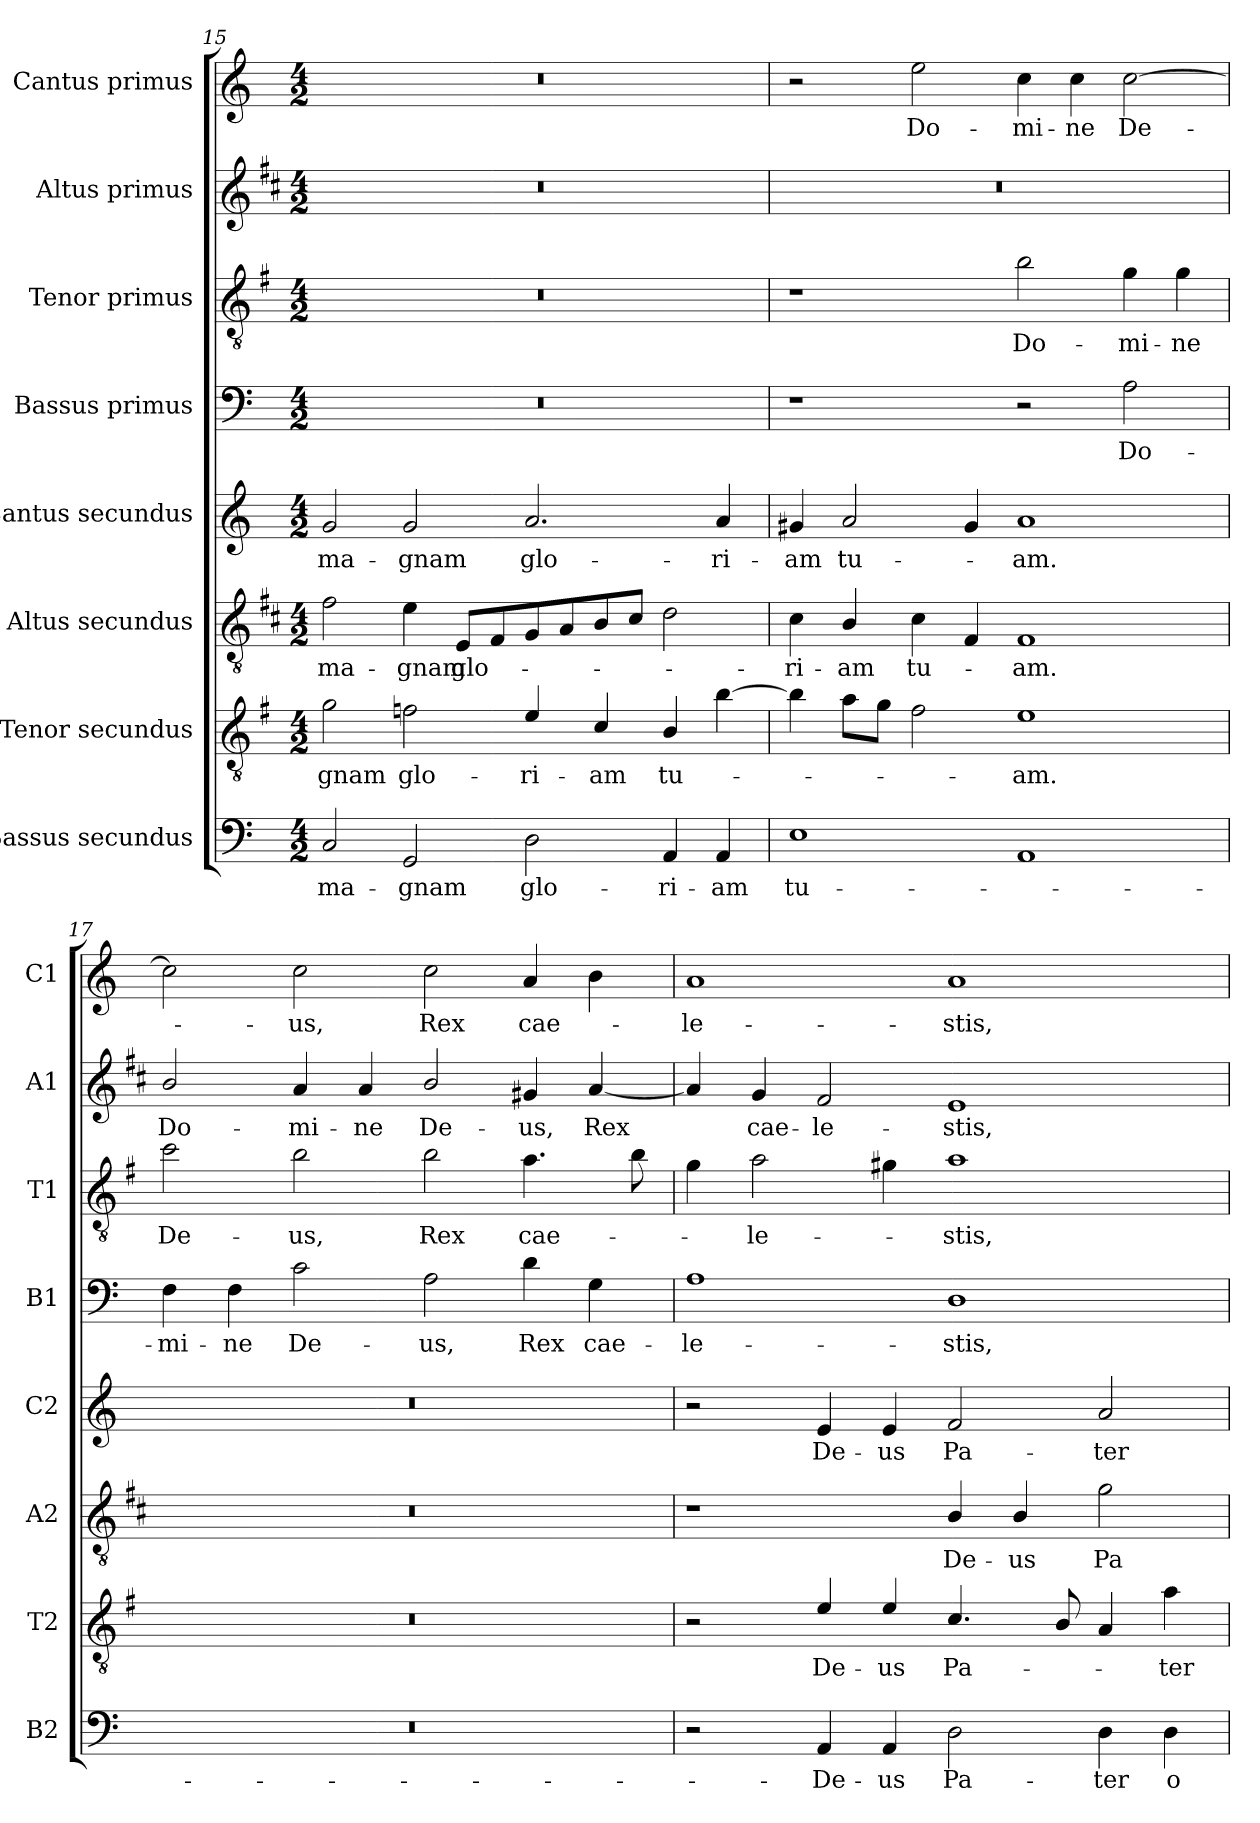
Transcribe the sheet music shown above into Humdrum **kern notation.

**kern	**text	**kern	**text	**kern	**text	**kern	**text	**kern	**text	**kern	**text	**kern	**text	**kern	**text
*part8	*part8	*part7	*part7	*part6	*part6	*part5	*part5	*part4	*part4	*part3	*part3	*part2	*part2	*part1	*part1
*staff8	*staff8	*staff7	*staff7	*staff6	*staff6	*staff5	*staff5	*staff4	*staff4	*staff3	*staff3	*staff2	*staff2	*staff1	*staff1
*I"Bassus secundus	*	*I"Tenor secundus	*	*I"Altus secundus	*	*I"Cantus secundus	*	*I"Bassus primus	*	*I"Tenor primus	*	*I"Altus primus	*	*I"Cantus primus	*
*I'B2	*	*I'T2	*	*I'A2	*	*I'C2	*	*I'B1	*	*I'T1	*	*I'A1	*	*I'C1	*
!!LO:LB:g=z
*clefF4	*	*clefGv2	*	*clefGv2	*	*clefG2	*	*clefF4	*	*clefGv2	*	*clefG2	*	*clefG2	*
*	*	*ITrd4c7	*	*ITrd1c2	*	*	*	*	*	*ITrd4c7	*	*ITrd1c2	*	*	*
*k[]	*	*k[]	*	*k[]	*	*k[]	*	*k[]	*	*k[]	*	*k[]	*	*k[]	*
*C:	*	*C:	*	*C:	*	*C:	*	*C:	*	*C:	*	*C:	*	*C:	*
*M4/2	*	*M4/2	*	*M4/2	*	*M4/2	*	*M4/2	*	*M4/2	*	*M4/2	*	*M4/2	*
=15	=15	=15	=15	=15	=15	=15	=15	=15	=15	=15	=15	=15	=15	=15	=15
!	!LO:LY:b	!	!LO:LY:b	!	!LO:LY:b	!	!LO:LY:b	!	!	!	!	!	!	!	!
2C/	ma-	2c\	-gnam	2e\	ma-	2g/	ma-	0r	.	0r	.	0r	.	0r	.
!	!LO:LY:b	!	!LO:LY:b	!	!LO:LY:b	!	!LO:LY:b	!	!	!	!	!	!	!	!
2GG/	-gnam	2B-X\	glo-	4d\	-gnam	2g/	-gnam	.	.	.	.	.	.	.	.
!	!	!	!	!	!LO:LY:b	!	!	!	!	!	!	!	!	!	!
.	.	.	.	8D/L	glo-	.	.	.	.	.	.	.	.	.	.
.	.	.	.	8E/	.	.	.	.	.	.	.	.	.	.	.
!	!LO:LY:b	!	!LO:LY:b	!	!	!	!LO:LY:b	!	!	!	!	!	!	!	!
2D\	glo-	4A/	-ri-	8F/	.	2.a/	glo-	.	.	.	.	.	.	.	.
.	.	.	.	8G/	.	.	.	.	.	.	.	.	.	.	.
!	!	!	!LO:LY:b	!	!	!	!	!	!	!	!	!	!	!	!
.	.	4F/	-am	8A/	.	.	.	.	.	.	.	.	.	.	.
.	.	.	.	8B/J	.	.	.	.	.	.	.	.	.	.	.
!	!LO:LY:b	!	!LO:LY:b	!	!	!	!	!	!	!	!	!	!	!	!
4AA/	-ri-	4E/	tu-	2c\	.	.	.	.	.	.	.	.	.	.	.
!	!LO:LY:b	!	!	!	!	!	!LO:LY:b	!	!	!	!	!	!	!	!
4AA/	-am	[4e\	.	.	.	4a/	-ri-	.	.	.	.	.	.	.	.
=16	=16	=16	=16	=16	=16	=16	=16	=16	=16	=16	=16	=16	=16	=16	=16
!	!LO:LY:b	!	!	!	!LO:LY:b	!	!LO:LY:b	!	!	!	!	!	!	!	!
1E	tu-	4e\]	.	4B\	-ri-	4g#X/	-am	1r	.	1r	.	0r	.	2r	.
!	!	!	!	!	!LO:LY:b	!	!LO:LY:b	!	!	!	!	!	!	!	!
.	.	8d\L	.	4A/	-am	2a/	tu-	.	.	.	.	.	.	.	.
.	.	8c\J	.	.	.	.	.	.	.	.	.	.	.	.	.
!	!	!	!	!	!LO:LY:b	!	!	!	!	!	!	!	!	!	!LO:LY:b
.	.	2B\	.	4B\	tu-	.	.	.	.	.	.	.	.	2ee\	Do-
.	.	.	.	4E/	.	4g#/	.	.	.	.	.	.	.	.	.
!	!	!	!LO:LY:b	!	!LO:LY:b	!	!LO:LY:b	!	!	!	!LO:LY:b	!	!	!	!LO:LY:b
1AA	.	1A	-am.	1E	-am.	1a	-am.	2r	.	2e\	Do-	.	.	4cc\	-mi-
!	!	!	!	!	!	!	!	!	!	!	!	!	!	!	!LO:LY:b
.	.	.	.	.	.	.	.	.	.	.	.	.	.	4cc\	-ne
!	!	!	!	!	!	!	!	!	!LO:LY:b	!	!LO:LY:b	!	!	!	!LO:LY:b
.	.	.	.	.	.	.	.	2A\	Do-	4c\	-mi-	.	.	[2cc\	De-
!	!	!	!	!	!	!	!	!	!	!	!LO:LY:b	!	!	!	!
.	.	.	.	.	.	.	.	.	.	4c\	-ne	.	.	.	.
=17	=17	=17	=17	=17	=17	=17	=17	=17	=17	=17	=17	=17	=17	=17	=17
!	!	!	!	!	!	!	!	!	!LO:LY:b	!	!LO:LY:b	!	!LO:LY:b	!	!
0r	.	0r	.	0r	.	0r	.	4F\	-mi-	2f\	De-	2a/	Do-	2cc\]	.
!	!	!	!	!	!	!	!	!	!LO:LY:b	!	!	!	!	!	!
.	.	.	.	.	.	.	.	4F\	-ne	.	.	.	.	.	.
!	!	!	!	!	!	!	!	!	!LO:LY:b	!	!LO:LY:b	!	!LO:LY:b	!	!LO:LY:b
.	.	.	.	.	.	.	.	2c\	De-	2e\	-us,	4g/	-mi-	2cc\	-us,
!	!	!	!	!	!	!	!	!	!	!	!	!	!LO:LY:b	!	!
.	.	.	.	.	.	.	.	.	.	.	.	4g/	-ne	.	.
!	!	!	!	!	!	!	!	!	!LO:LY:b	!	!LO:LY:b	!	!LO:LY:b	!	!LO:LY:b
.	.	.	.	.	.	.	.	2A\	-us,	2e\	Rex	2a/	De-	2cc\	Rex
!	!	!	!	!	!	!	!	!	!LO:LY:b	!	!LO:LY:b	!	!LO:LY:b	!	!LO:LY:b
.	.	.	.	.	.	.	.	4d\	Rex	4.d\	cae-	4f#X/	-us,	4a/	cae-
!	!	!	!	!	!	!	!	!	!LO:LY:b	!	!	!	!LO:LY:b	!	!
.	.	.	.	.	.	.	.	4G\	cae-	.	.	[4g/	Rex	4b\	.
.	.	.	.	.	.	.	.	.	.	8e\	.	.	.	.	.
=18	=18	=18	=18	=18	=18	=18	=18	=18	=18	=18	=18	=18	=18	=18	=18
!	!	!	!	!	!	!	!	!	!LO:LY:b	!	!	!	!	!	!LO:LY:b
2r	.	2r	.	1r	.	2r	.	1A	-le-	4c\	.	4g/]	.	1a	-le-
!	!	!	!	!	!	!	!	!	!	!	!LO:LY:b	!	!LO:LY:b	!	!
.	.	.	.	.	.	.	.	.	.	2d\	-le-	4f/	cae-	.	.
!	!LO:LY:b	!	!LO:LY:b	!	!	!	!LO:LY:b	!	!	!	!	!	!LO:LY:b	!	!
4AA/	-De-	4A/	De-	.	.	4e/	De-	.	.	.	.	2e/	-le-	.	.
!	!LO:LY:b	!	!LO:LY:b	!	!	!	!LO:LY:b	!	!	!	!	!	!	!	!
4AA/	-us	4A/	-us	.	.	4e/	-us	.	.	4c#X\	.	.	.	.	.
!	!LO:LY:b	!	!LO:LY:b	!	!LO:LY:b	!	!LO:LY:b	!	!LO:LY:b	!	!LO:LY:b	!	!LO:LY:b	!	!LO:LY:b
2D\	Pa-	4.F/	Pa-	4A/	De-	2f/	Pa-	1D	-stis,	1d	-stis,	1d	-stis,	1a	-stis,
!	!	!	!	!	!LO:LY:b	!	!	!	!	!	!	!	!	!	!
.	.	.	.	4A/	-us	.	.	.	.	.	.	.	.	.	.
.	.	8E/	.	.	.	.	.	.	.	.	.	.	.	.	.
!	!LO:LY:b	!	!	!	!LO:LY:b	!	!LO:LY:b	!	!	!	!	!	!	!	!
4D\	-ter	4D/	.	2f\	Pa-	2a/	-ter	.	.	.	.	.	.	.	.
!	!LO:LY:b	!	!LO:LY:b	!	!	!	!	!	!	!	!	!	!	!	!
4D\	o-	4d\	-ter	.	.	.	.	.	.	.	.	.	.	.	.
=	=	=	=	=	=	=	=	=	=	=	=	=	=	=	=
*-	*-	*-	*-	*-	*-	*-	*-	*-	*-	*-	*-	*-	*-	*-	*-
